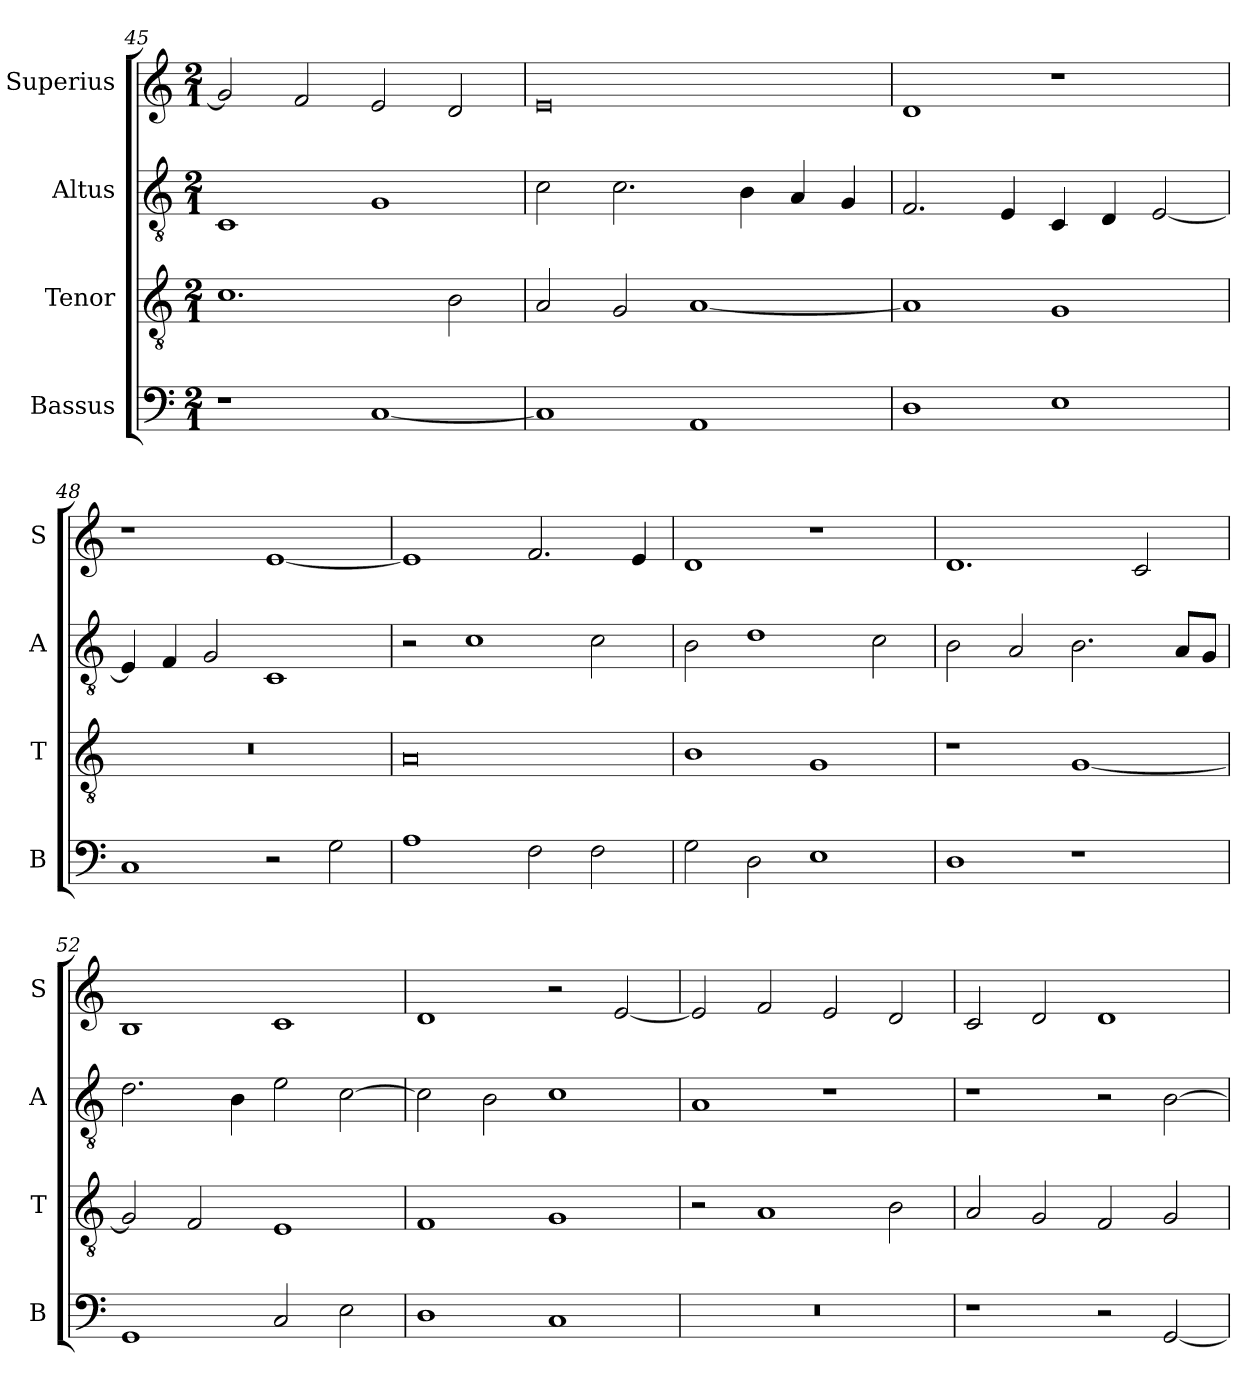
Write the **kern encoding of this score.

**kern	**kern	**kern	**kern
*part4	*part3	*part2	*part1
*staff4	*staff3	*staff2	*staff1
*I"Bassus	*I"Tenor	*I"Altus	*I"Superius
*I'B	*I'T	*I'A	*I'S
*clefF4	*clefGv2	*clefGv2	*clefG2
*k[]	*k[]	*k[]	*k[]
*C:	*C:	*C:	*C:
*M2/1	*M2/1	*M2/1	*M2/1
=45	=45	=45	=45
1r	1.c	1C	2g]
.	.	.	2f
[1C	.	1G	2e
.	2B	.	2d
=46	=46	=46	=46
1C]	2A	2c	0e
.	2G	2.c	.
1AA	[1A	.	.
.	.	4B	.
.	.	4A	.
.	.	4G	.
=47	=47	=47	=47
1D	1A]	2.F	1d
.	.	4E	.
1E	1G	4C	1r
.	.	4D	.
.	.	[2E	.
=48	=48	=48	=48
1C	0r	4E]	1r
.	.	4F	.
.	.	2G	.
2r	.	1C	[1e
2G	.	.	.
=49	=49	=49	=49
1A	0A	2r	1e]
.	.	1c	.
2F	.	.	2.f
2F	.	2c	.
.	.	.	4e
=50	=50	=50	=50
2G	1B	2B	1d
2D	.	1d	.
1E	1G	.	1r
.	.	2c	.
=51	=51	=51	=51
1D	1r	2B	1.d
.	.	2A	.
1r	[1G	2.B	.
.	.	.	2c
.	.	8AL	.
.	.	8GJ	.
=52	=52	=52	=52
1GG	2G]	2.d	1B
.	2F	.	.
.	.	4B	.
2C	1E	2e	1c
2E	.	[2c	.
=53	=53	=53	=53
1D	1F	2c]	1d
.	.	2B	.
1C	1G	1c	2r
.	.	.	[2e
=54	=54	=54	=54
0r	2r	1A	2e]
.	1A	.	2f
.	.	1r	2e
.	2B	.	2d
=55	=55	=55	=55
1r	2A	1r	2c
.	2G	.	2d
2r	2F	2r	1d
[2GG	2G	[2B	.
=	=	=	=
*-	*-	*-	*-
